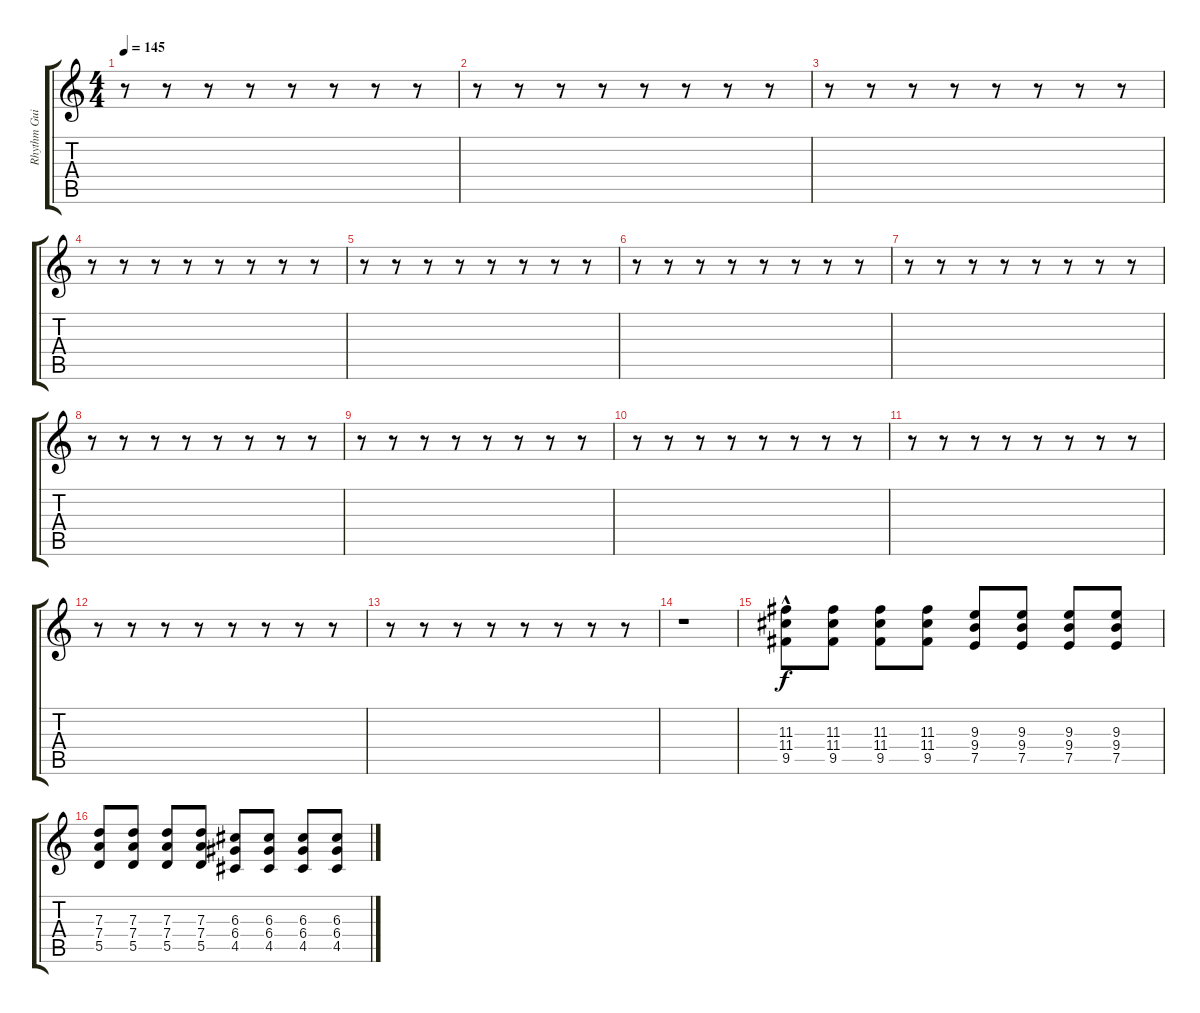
\track ("Rhythm Guitar" "Rhythm Gui") {instrument distortionguitar}
\staff {score tabs}
\tuning (E4 B3 G3 D3 A2 E2) {hide}
\ts (4 4)
\tempo 145
\clef g2
\ks c
r.8{dy f} r.8 r.8 r.8 r.8 r.8 r.8 r.8 |
r.8 r.8 r.8 r.8 r.8 r.8 r.8 r.8 |
r.8 r.8 r.8 r.8 r.8 r.8 r.8 r.8 |
r.8 r.8 r.8 r.8 r.8 r.8 r.8 r.8 |
r.8 r.8 r.8 r.8 r.8 r.8 r.8 r.8 |
r.8 r.8 r.8 r.8 r.8 r.8 r.8 r.8 |
r.8 r.8 r.8 r.8 r.8 r.8 r.8 r.8 |
r.8 r.8 r.8 r.8 r.8 r.8 r.8 r.8 |
r.8 r.8 r.8 r.8 r.8 r.8 r.8 r.8 |
r.8 r.8 r.8 r.8 r.8 r.8 r.8 r.8 |
r.8 r.8 r.8 r.8 r.8 r.8 r.8 r.8 |
r.8 r.8 r.8 r.8 r.8 r.8 r.8 r.8 |
r.8 r.8 r.8 r.8 r.8 r.8 r.8 r.8 |
r.1 |
(11.3{hac} 11.4{hac} 9.5).8 (11.3 11.4 9.5).8 (11.3 11.4 9.5).8 (11.3 11.4 9.5).8 (9.3 9.4 7.5).8 (9.3 9.4 7.5).8 (9.3 9.4 7.5).8 (9.3 9.4 7.5).8 |
(7.3 7.4 5.5).8 (7.3 7.4 5.5).8 (7.3 7.4 5.5).8 (7.3 7.4 5.5).8 (6.3 6.4 4.5).8 (6.3 6.4 4.5).8 (6.3 6.4 4.5).8 (6.3 6.4 4.5).8
